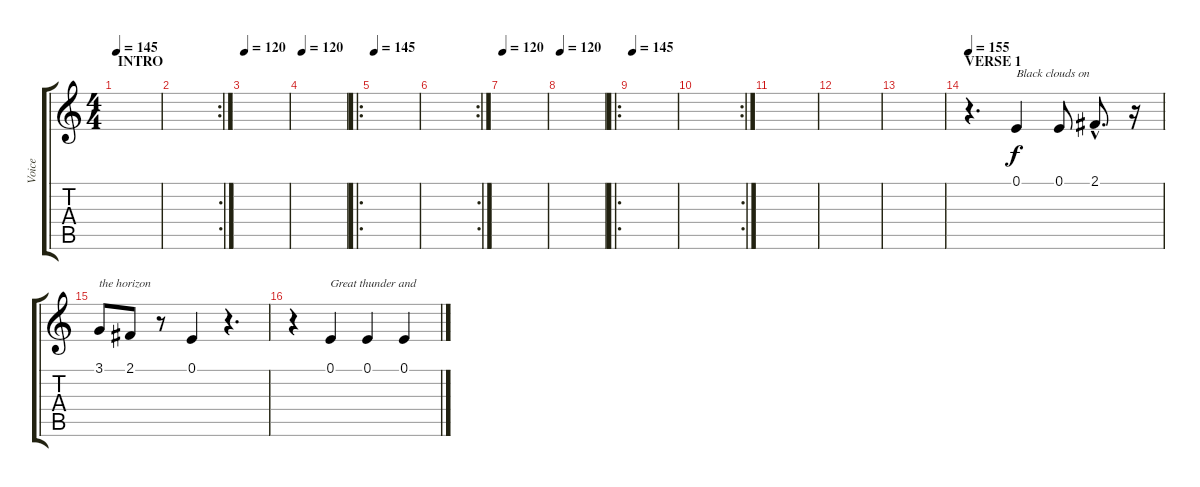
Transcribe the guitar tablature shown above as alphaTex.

\track ("Voice" "Voice") {instrument choiraahs}
\staff {score tabs}
\tuning (E4 B3 G3 D3 A2 E2) {hide}
\ts (4 4)
\section ("" "INTRO")
\tempo 145
\clef g2
\ks c
|
\rc 2
|
\tempo 120
|
\tempo 120
|
\ro
\tempo 145
|
\rc 2
|
\tempo 120
|
\tempo 120
|
\ro
\tempo 145
|
\rc 2
|
|
|
|
\section ("" "VERSE 1")
\tempo 155
r.4{d} 0.1.4{txt "Black clouds on"} 0.1.8 2.1{hac}.8{d} r.16 |
3.1.8{txt "the horizon"} 2.1.8 r.8 0.1.4 r.4{d} |
r.4 0.1.4{txt "Great thunder and"} 0.1.4 0.1.4
